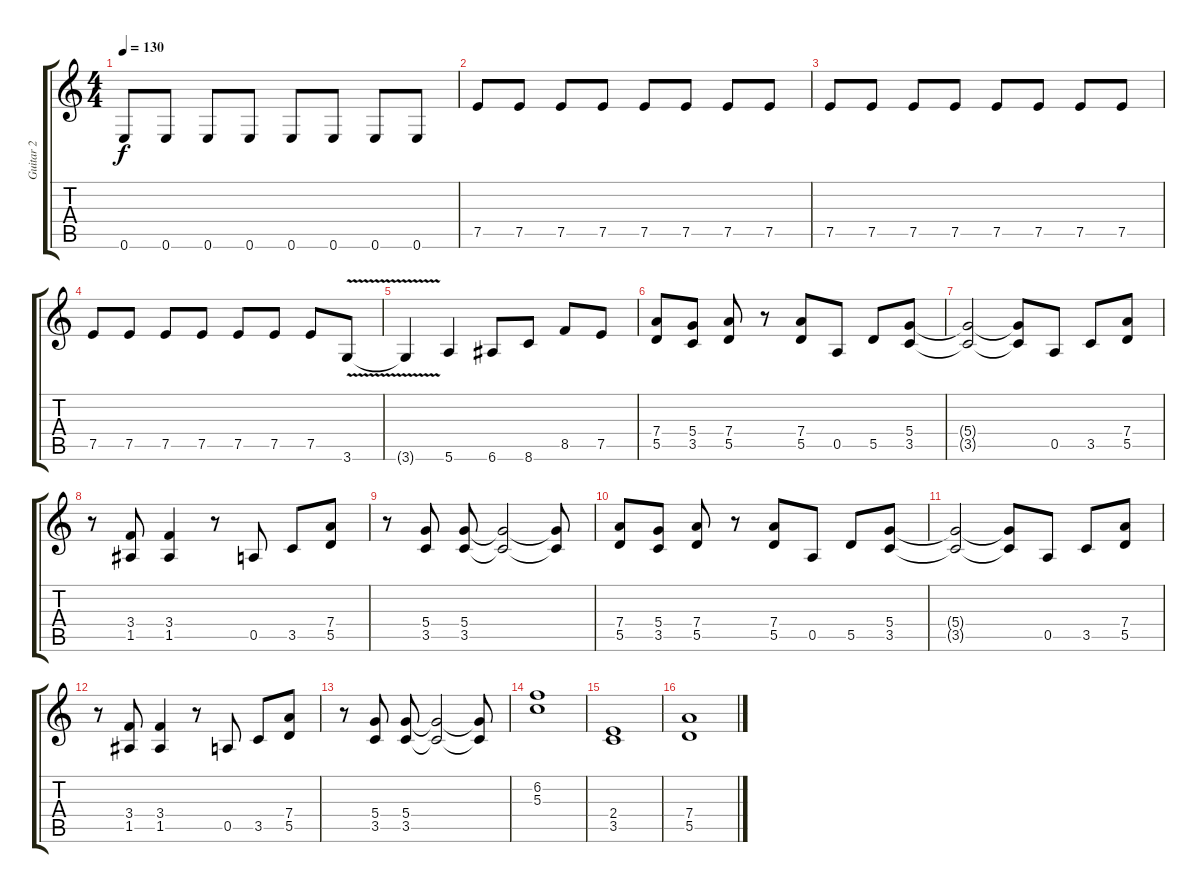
\track ("Guitar 2" "Guitar 2") {instrument distortionguitar}
\staff {score tabs}
\tuning (E4 B3 G3 D3 A2 E2) {hide}
\ts (4 4)
\tempo 130
\clef g2
\ks c
0.6.8{dy f} 0.6.8 0.6.8 0.6.8 0.6.8 0.6.8 0.6.8 0.6.8 |
7.5.8 7.5.8 7.5.8 7.5.8 7.5.8 7.5.8 7.5.8 7.5.8 |
7.5.8 7.5.8 7.5.8 7.5.8 7.5.8 7.5.8 7.5.8 7.5.8 |
7.5.8 7.5.8 7.5.8 7.5.8 7.5.8 7.5.8 7.5.8 3.6{v}.8 |
3.6{t}.4 5.6.4 6.6.8 8.6.8 8.5.8 7.5.8 |
(7.4 5.5).8 (5.4 3.5).8 (7.4 5.5).8 r.8 (7.4 5.5).8 0.5.8 5.5.8 (5.4 3.5).8 |
(5.4{t} 3.5{t}).2 (5.4{t} 3.5{t}).8 0.5.8 3.5.8 (7.4 5.5).8 |
r.8 (3.4 1.5).8 (3.4 1.5).4 r.8 0.5.8 3.5.8 (7.4 5.5).8 |
r.8 (5.4 3.5).8 (5.4 3.5).8 (5.4{t} 3.5{t}).2 (5.4{t} 3.5{t}).8 |
(7.4 5.5).8 (5.4 3.5).8 (7.4 5.5).8 r.8 (7.4 5.5).8 0.5.8 5.5.8 (5.4 3.5).8 |
(5.4{t} 3.5{t}).2 (5.4{t} 3.5{t}).8 0.5.8 3.5.8 (7.4 5.5).8 |
r.8 (3.4 1.5).8 (3.4 1.5).4 r.8 0.5.8 3.5.8 (7.4 5.5).8 |
r.8 (5.4 3.5).8 (5.4 3.5).8 (5.4{t} 3.5{t}).2 (5.4{t} 3.5{t}).8 |
(6.2 5.3).1 |
(2.4 3.5).1 |
(7.4 5.5).1
